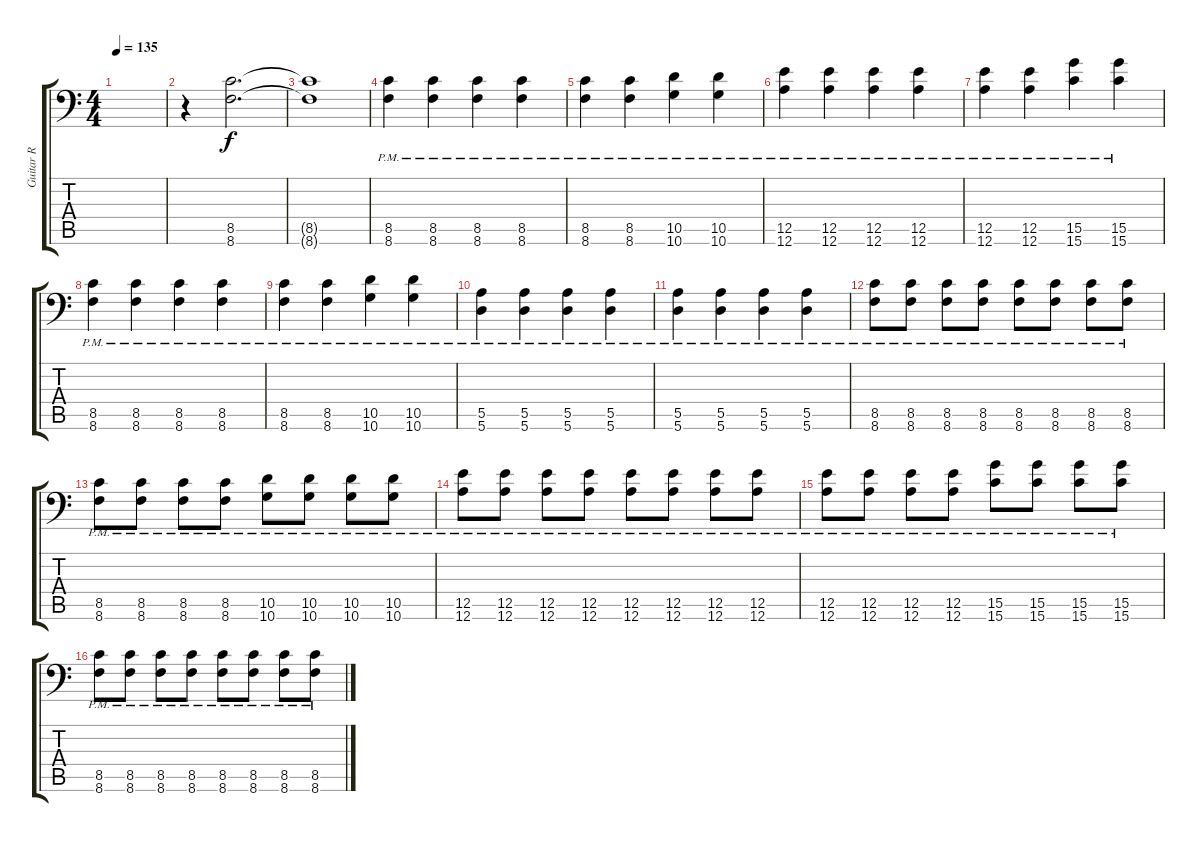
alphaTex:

\track ("Guitar R" "Guitar R") {instrument distortionguitar}
\staff {score tabs}
\tuning (B3 Gb3 D3 A2 E2 A1) {hide}
\ts (4 4)
\tempo 135
\clef f4
\ks c
|
r.4 (8.5 8.6).2{d} |
(8.5{t} 8.6{t}).1 |
(8.5{pm} 8.6{pm}).4 (8.5{pm} 8.6{pm}).4 (8.5{pm} 8.6{pm}).4 (8.5{pm} 8.6{pm}).4 |
(8.5{pm} 8.6{pm}).4 (8.5{pm} 8.6{pm}).4 (10.5{pm} 10.6{pm}).4 (10.5{pm} 10.6{pm}).4 |
(12.5{pm} 12.6{pm}).4 (12.5{pm} 12.6{pm}).4 (12.5{pm} 12.6{pm}).4 (12.5{pm} 12.6{pm}).4 |
(12.5{pm} 12.6{pm}).4 (12.5{pm} 12.6{pm}).4 (15.5{pm} 15.6{pm}).4 (15.5{pm} 15.6{pm}).4 |
(8.5{pm} 8.6{pm}).4 (8.5{pm} 8.6{pm}).4 (8.5{pm} 8.6{pm}).4 (8.5{pm} 8.6{pm}).4 |
(8.5{pm} 8.6{pm}).4 (8.5{pm} 8.6{pm}).4 (10.5{pm} 10.6{pm}).4 (10.5{pm} 10.6{pm}).4 |
(5.5{pm} 5.6{pm}).4 (5.5{pm} 5.6{pm}).4 (5.5{pm} 5.6{pm}).4 (5.5 5.6{pm}).4 |
(5.5{pm} 5.6{pm}).4 (5.5{pm} 5.6{pm}).4 (5.5{pm} 5.6{pm}).4 (5.5{pm} 5.6{pm}).4 |
(8.5{pm} 8.6{pm}).8 (8.5{pm} 8.6{pm}).8 (8.5{pm} 8.6{pm}).8 (8.5{pm} 8.6{pm}).8 (8.5{pm} 8.6{pm}).8 (8.5{pm} 8.6{pm}).8 (8.5{pm} 8.6{pm}).8 (8.5{pm} 8.6{pm}).8 |
(8.5{pm} 8.6{pm}).8 (8.5{pm} 8.6{pm}).8 (8.5{pm} 8.6{pm}).8 (8.5{pm} 8.6{pm}).8 (10.5{pm} 10.6{pm}).8 (10.5{pm} 10.6{pm}).8 (10.5{pm} 10.6{pm}).8 (10.5{pm} 10.6{pm}).8 |
(12.5{pm} 12.6{pm}).8 (12.5{pm} 12.6{pm}).8 (12.5{pm} 12.6{pm}).8 (12.5{pm} 12.6{pm}).8 (12.5{pm} 12.6{pm}).8 (12.5{pm} 12.6{pm}).8 (12.5{pm} 12.6{pm}).8 (12.5{pm} 12.6{pm}).8 |
(12.5{pm} 12.6{pm}).8 (12.5{pm} 12.6{pm}).8 (12.5{pm} 12.6{pm}).8 (12.5{pm} 12.6{pm}).8 (15.5{pm} 15.6{pm}).8 (15.5{pm} 15.6{pm}).8 (15.5{pm} 15.6{pm}).8 (15.5{pm} 15.6{pm}).8 |
(8.5{pm} 8.6{pm}).8 (8.5{pm} 8.6{pm}).8 (8.5{pm} 8.6{pm}).8 (8.5{pm} 8.6{pm}).8 (8.5{pm} 8.6{pm}).8 (8.5{pm} 8.6{pm}).8 (8.5{pm} 8.6{pm}).8 (8.5{pm} 8.6{pm}).8
